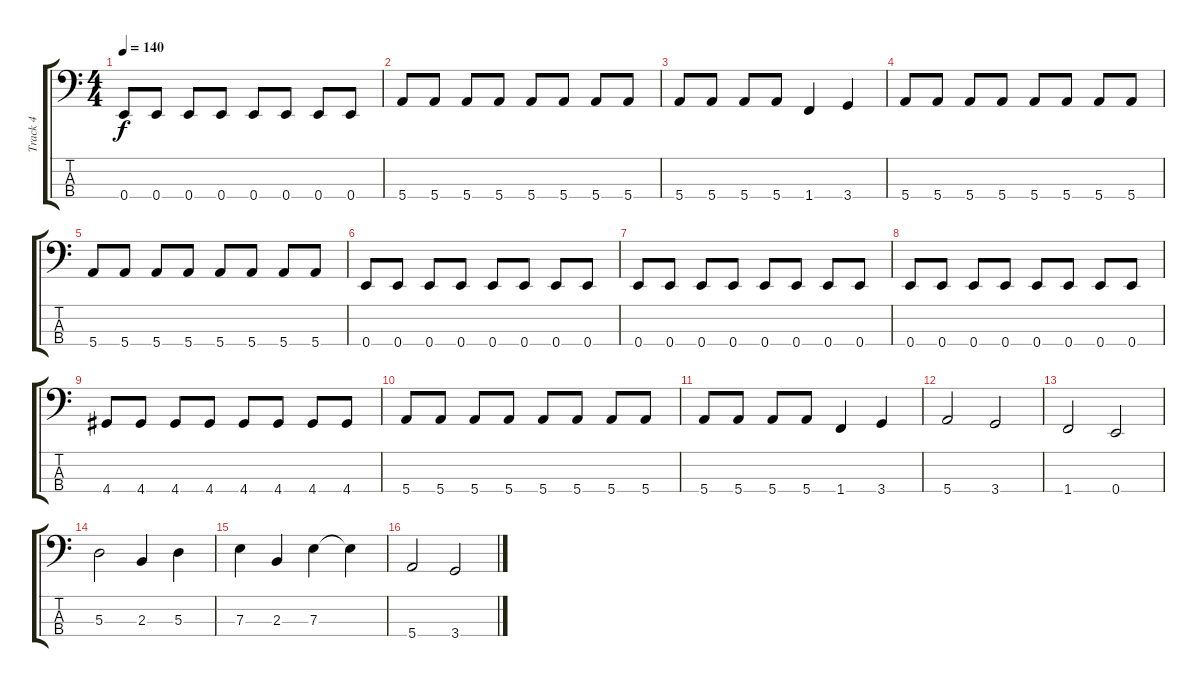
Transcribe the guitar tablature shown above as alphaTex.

\track ("Track 4" "Track 4") {instrument electricbassfinger}
\staff {score tabs}
\tuning (G2 D2 A1 E1) {hide}
\ts (4 4)
\tempo 140
\clef f4
\ks c
0.4.8{dy f} 0.4.8 0.4.8 0.4.8 0.4.8 0.4.8 0.4.8 0.4.8 |
5.4.8 5.4.8 5.4.8 5.4.8 5.4.8 5.4.8 5.4.8 5.4.8 |
5.4.8 5.4.8 5.4.8 5.4.8 1.4.4 3.4.4 |
5.4.8 5.4.8 5.4.8 5.4.8 5.4.8 5.4.8 5.4.8 5.4.8 |
5.4.8 5.4.8 5.4.8 5.4.8 5.4.8 5.4.8 5.4.8 5.4.8 |
0.4.8 0.4.8 0.4.8 0.4.8 0.4.8 0.4.8 0.4.8 0.4.8 |
0.4.8 0.4.8 0.4.8 0.4.8 0.4.8 0.4.8 0.4.8 0.4.8 |
0.4.8 0.4.8 0.4.8 0.4.8 0.4.8 0.4.8 0.4.8 0.4.8 |
4.4.8 4.4.8 4.4.8 4.4.8 4.4.8 4.4.8 4.4.8 4.4.8 |
5.4.8 5.4.8 5.4.8 5.4.8 5.4.8 5.4.8 5.4.8 5.4.8 |
5.4.8 5.4.8 5.4.8 5.4.8 1.4.4 3.4.4 |
5.4.2 3.4.2 |
1.4.2 0.4.2 |
5.3.2 2.3.4 5.3.4 |
7.3.4 2.3.4 7.3.4 7.3{t}.4 |
5.4.2 3.4.2
